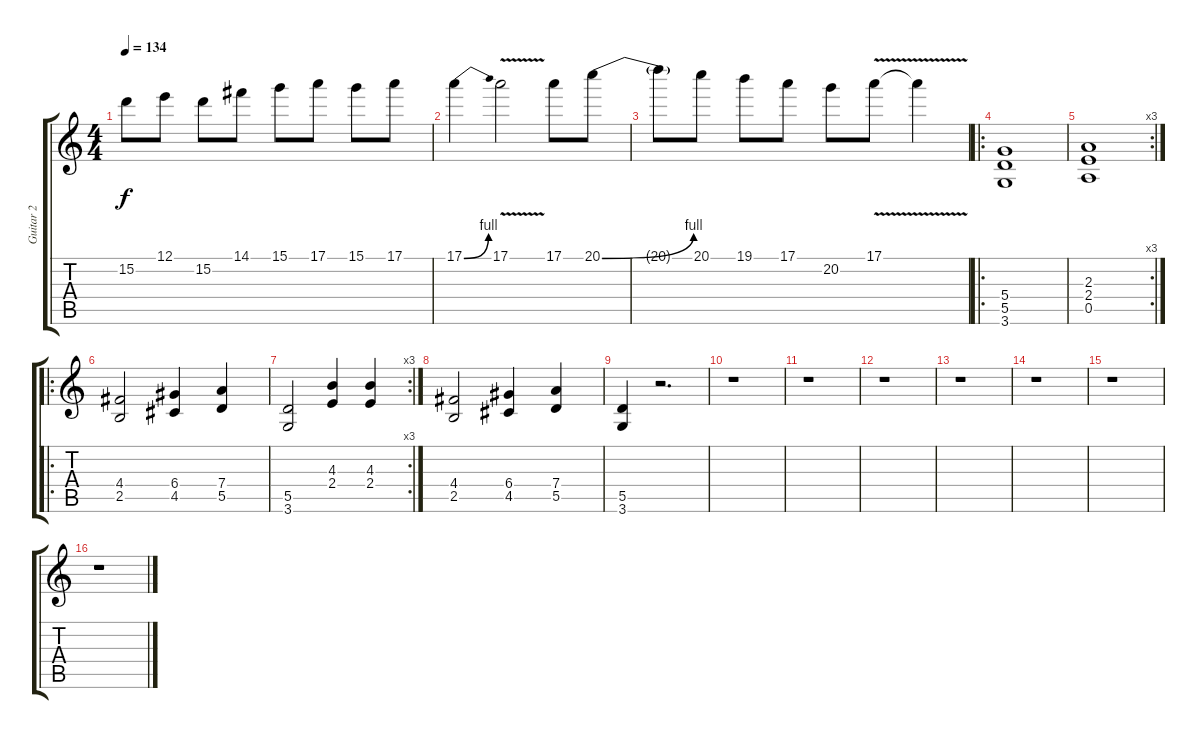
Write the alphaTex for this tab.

\track ("Guitar 2" "Guitar 2") {instrument overdrivenguitar}
\staff {score tabs}
\tuning (E4 B3 G3 D3 A2 E2) {hide}
\ts (4 4)
\tempo 134
\clef g2
\ks c
15.2{t}.8{dy f} 12.1.8 15.2.8 14.1.8 15.1.8 17.1.8 15.1.8 17.1.8 |
17.1{be (bend 0 0 60 4)}.4 17.1{v}.2 17.1.8 20.1{be (bend 0 0 60 4)}.8 |
20.1{t}.8 20.1.8 19.1.8 17.1.8 20.2.8 17.1{v}.8 17.1{t}.4 |
\ro
(5.4 5.5 3.6).1{volume 11} |
\rc 3
(2.3 2.4 0.5).1 |
\ro
(4.4 2.5).2 (6.4 4.5).4 (7.4 5.5).4 |
\rc 3
(5.5 3.6).2 (4.3 2.4).4 (4.3 2.4).4 |
(4.4 2.5).2 (6.4 4.5).4 (7.4 5.5).4 |
(5.5 3.6).4 r.2{d} |
r.1 |
r.1 |
r.1 |
r.1 |
r.1 |
r.1 |
r.1
